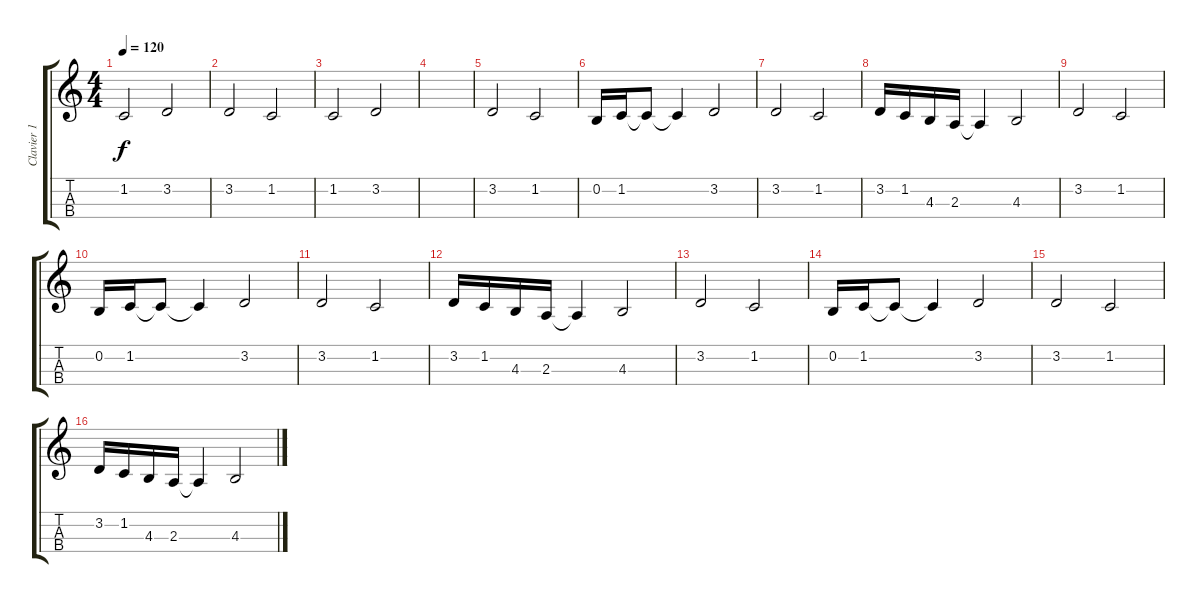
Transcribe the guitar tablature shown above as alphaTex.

\track ("Clavier 1" "Clavier 1") {instrument choiraahs}
\staff {score tabs}
\tuning (E4 B3 G3 D3) {hide}
\ts (4 4)
\tempo 120
\clef g2
\ks c
1.2.2{dy f} 3.2.2 |
3.2.2 1.2.2 |
1.2.2 3.2.2 |
|
3.2.2 1.2.2 |
0.2.16 1.2.16 1.2{t}.8 1.2{t}.4 3.2.2 |
3.2.2 1.2.2 |
3.2.16 1.2.16 4.3.16 2.3.16 2.3{t}.4 4.3.2 |
3.2.2 1.2.2 |
0.2.16 1.2.16 1.2{t}.8 1.2{t}.4 3.2.2 |
3.2.2 1.2.2 |
3.2.16 1.2.16 4.3.16 2.3.16 2.3{t}.4 4.3.2 |
3.2.2 1.2.2 |
0.2.16 1.2.16 1.2{t}.8 1.2{t}.4 3.2.2 |
3.2.2 1.2.2 |
3.2.16 1.2.16 4.3.16 2.3.16 2.3{t}.4 4.3.2
